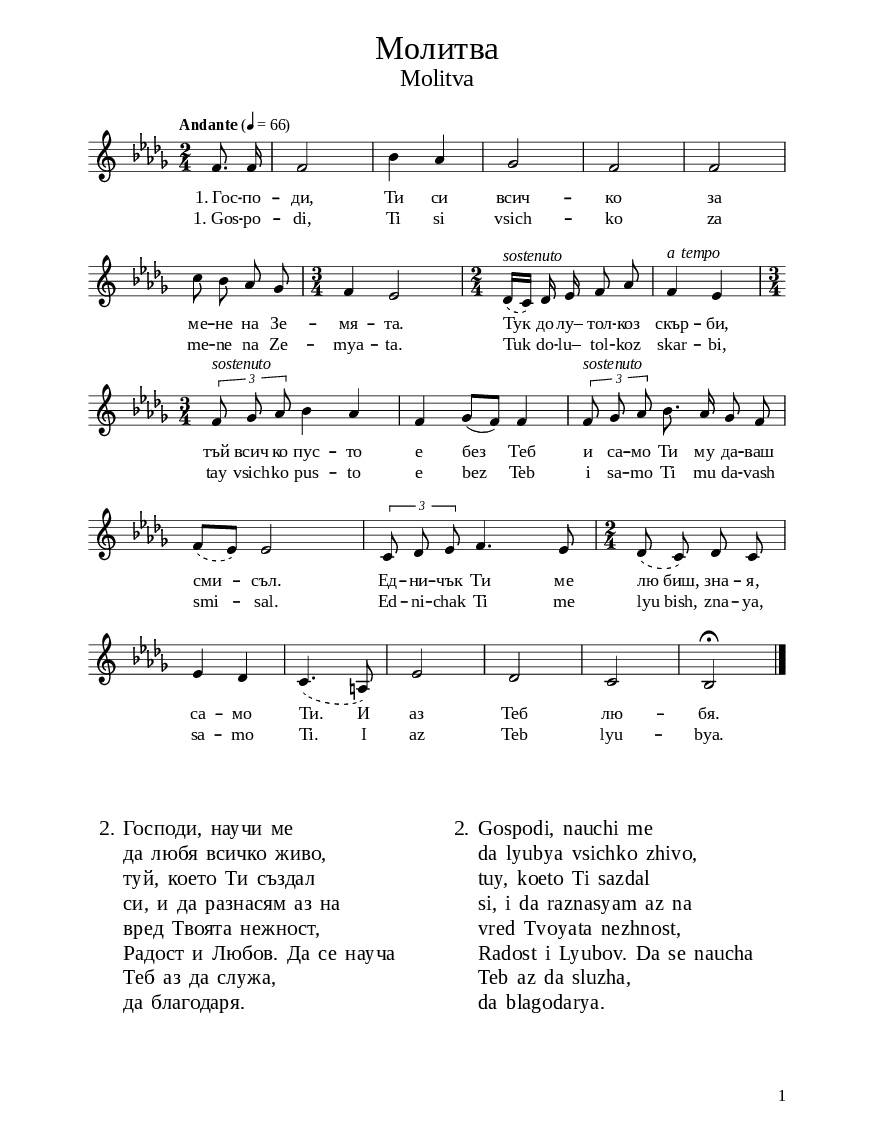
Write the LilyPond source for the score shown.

\version "2.24.0"

% include paper part and global functions
\include "include/globals.ily"

\bookpart {
  \label #'ref179
  \tocItem \markup "Молитва – Molitva "
  \include "include/bookpart-paper.ily"
  \score {
    \include "include/score-layout.ily"

    \new Voice \absolute {
      \clef treble
      \key des \major
      \time 2/4
      \tempoFunc "Andante" 4 "66"
      \autoBeamOff
      \partial 4
      f'8.  f'16 | % 2
      f'2 | % 3
      bes'4  as'4 | % 4
      ges'2 | % 5
      f'2 | % 6
      f'2 \break | % 7
      c''8  bes'8  as'8  ges'8 | % 8
      \time 3/4  | % 8
      f'4  es'2 | % 9
      \time 2/4  | % 9

      \slurDashed  des'16^\markup { \italic {sostenuto} }  [(  
      c'16 )] \slurSolid 
      des'16  es'16
      f'8  as'8 |
      f'4 ^\markup{ \italic {a tempo} }  es'4 \break | % 11
      \time 3/4  | % 11
      \times 2/3  {
        f'8 ^\markup{ \italic {sostenuto} }  ges'8
        as'8
      }
      bes'4  as'4 | % 12
      f'4  ges'8 ( [  f'8 ) ]  f'4 | % 13
      \times 2/3  {
        f'8 ^\markup{ \italic {sostenuto} }  ges'8
        as'8
      }
      bes'8.  as'16  ges'8  f'8 \break | % 14
      \slurDashed  f'8 ( [ \slurSolid  es'8 ) ]  es'2
      | % 15

      \times 2/3  {
        c'8  des'8  es'8
      }
      f'4.  es'8 | % 16
      \time 2/4  | % 16
      \slurDashed  des'8 (  \slurSolid  c'8 )
      des'8  c'8 \break | % 17
      es'4  des'4 | % 18
      \slurDashed  c'4. ( \slurSolid  a8 ) | % 19
      es'2 |
      des'2 | % 21
      c'2 | % 22
      bes2 ^\fermata \bar "|."
    }

    \addlyrics {
      "1. Гос" -- по -- ди, Ти си всич -- ко
      за ме -- не на Зе -- мя -- та. Тук
      до -- лу– тол -- коз скър --
      би, тъй всич -- ко пус -- то е
      без  Теб и са -- мо Ти му да
      -- ваш сми -- съл. Ед -- ни -- чък
      Ти ме лю_биш, зна -- я, са -- мо
      "Ти.        И" аз Теб лю -- бя.}
      \addlyrics {
        "1. Gos" -- po -- di, Ti si vsich -- ko
        za me -- ne na Ze -- mya -- ta. Tuk
        do -- lu– tol -- koz skar --
        bi, tay vsich -- ko pus -- to e
        bez  Teb i sa -- mo Ti mu da
        -- vash smi -- sal. Ed -- ni -- chak
        Ti me lyu_bish, zna -- ya, sa -- mo
        "Ti.          I" az Teb lyu -- bya.}

        \header {
          title = \titleFunc "Молитва" "Molitva"
        }

        \midi{}

      } % score
      \markup \empty-two
      \markup \fontsize #bgCoupletFontSize {
        \hspace #1
        \override #`(baseline-skip . ,bgCoupletBaselineSkip)
        \column {
          \line {   2. Господи, научи ме}
          \line {   "   " да любя всичко живо,}
          \line {   "   " туй, което Ти създал}
          \line {   "   " си, и да разнасям аз на}
          \line {   "   "  вред Твоята нежност,}
          \line {   "   " Радост и Любов. Да се науча}
          \line {   "   "  Теб  аз да служа,}
          \line {   "   " да  благодаря.}
        }

        \hspace #5
        \override #`(baseline-skip . ,bgCoupletBaselineSkip)
        \column {
          \line {   2. Gospodi, nauchi me}
          \line {   "   "da lyubya vsichko zhivo,}
          \line {   "   "tuy, koeto Ti sazdal}
          \line {   "   "si, i da raznasyam az na}
          \line {   "   " vred Tvoyata nezhnost,}
          \line {   "   "Radost i Lyubov. Da se naucha}
          \line {   "   " Teb  az da sluzha,}
          \line {   "   "da  blagodarya.}
        } %column
      } % markup

      \pageBreak
      % include foreign translation(s) of the song
      \version "2.24.0"

\markup \fill-line { \fontsize #deTitleFontSize "Gebet" }
\markup \null
\markup \null
\markup \fontsize #deCoupletFontSize {
  \hspace #16
  \override #`(baseline-skip . ,deCoupletBaselineSkip)

  \column {
    \line { 1. Herr, du bist alles für mich,}

    \line { "   "hier unten – so viel Trauer,}

    \line { "   "alles ist so öde ohne Dich}

    \line { "   "und nur Du verleihst ihm Bedeutung.}

    \line { "   "Einzig Du liebst mich,}

    \line { "   "ich weiß, nur Du.}

    \line { "   "Ich liebe dich. }

    \line { " " }

    \line { 2. Herr, lehre mich,}

    \line { "   "alles Lebendige zu lieben,}

    \line { "   "das, was du geschaffen hast,}

    \line { "   "und dass ich überall deine Zartheit,}

    \line { "   "Freude und Liebe verbreite.}

    \line { "   "Möge ich lernen, }

    \line { "   "Dir zu dienen,}

    \line { "   "zu danken. }

  }
}

    } % bookpart

    % Più mosso
    %
